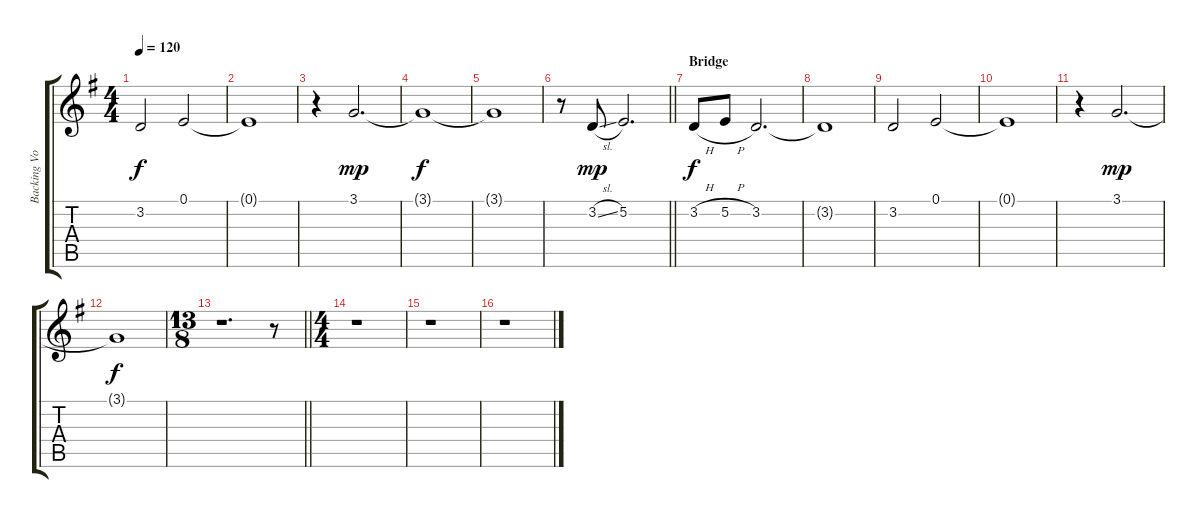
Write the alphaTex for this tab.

\track ("Backing Vocal 2" "Backing Vo") {instrument synthvoice}
\staff {score tabs}
\tuning (E4 B3 G3 D3 A2 E2) {hide}
\ts (4 4)
\tempo 120
\clef g2
\ks eminor
3.2.2{dy f} 0.1.2 |
0.1{t}.1 |
r.4 3.1.2{d dy mp} |
3.1{t}.1{dy f} |
3.1{t}.1 |
\barLineRight lightlight
r.8 3.2{sl}.8{dy mp} 5.2.2{d} |
\section ("" "Bridge")
3.2{h}.8{dy f} 5.2{h}.8 3.2.2{d} |
3.2{t}.1 |
3.2.2{volume 0} 0.1.2 |
0.1{t}.1 |
r.4 3.1.2{d dy mp} |
3.1{t}.1{dy f} |
\ts (13 8)
\barLineRight lightlight
r.1{d} r.8 |
\ts (4 4)
r.1 |
r.1 |
r.1
